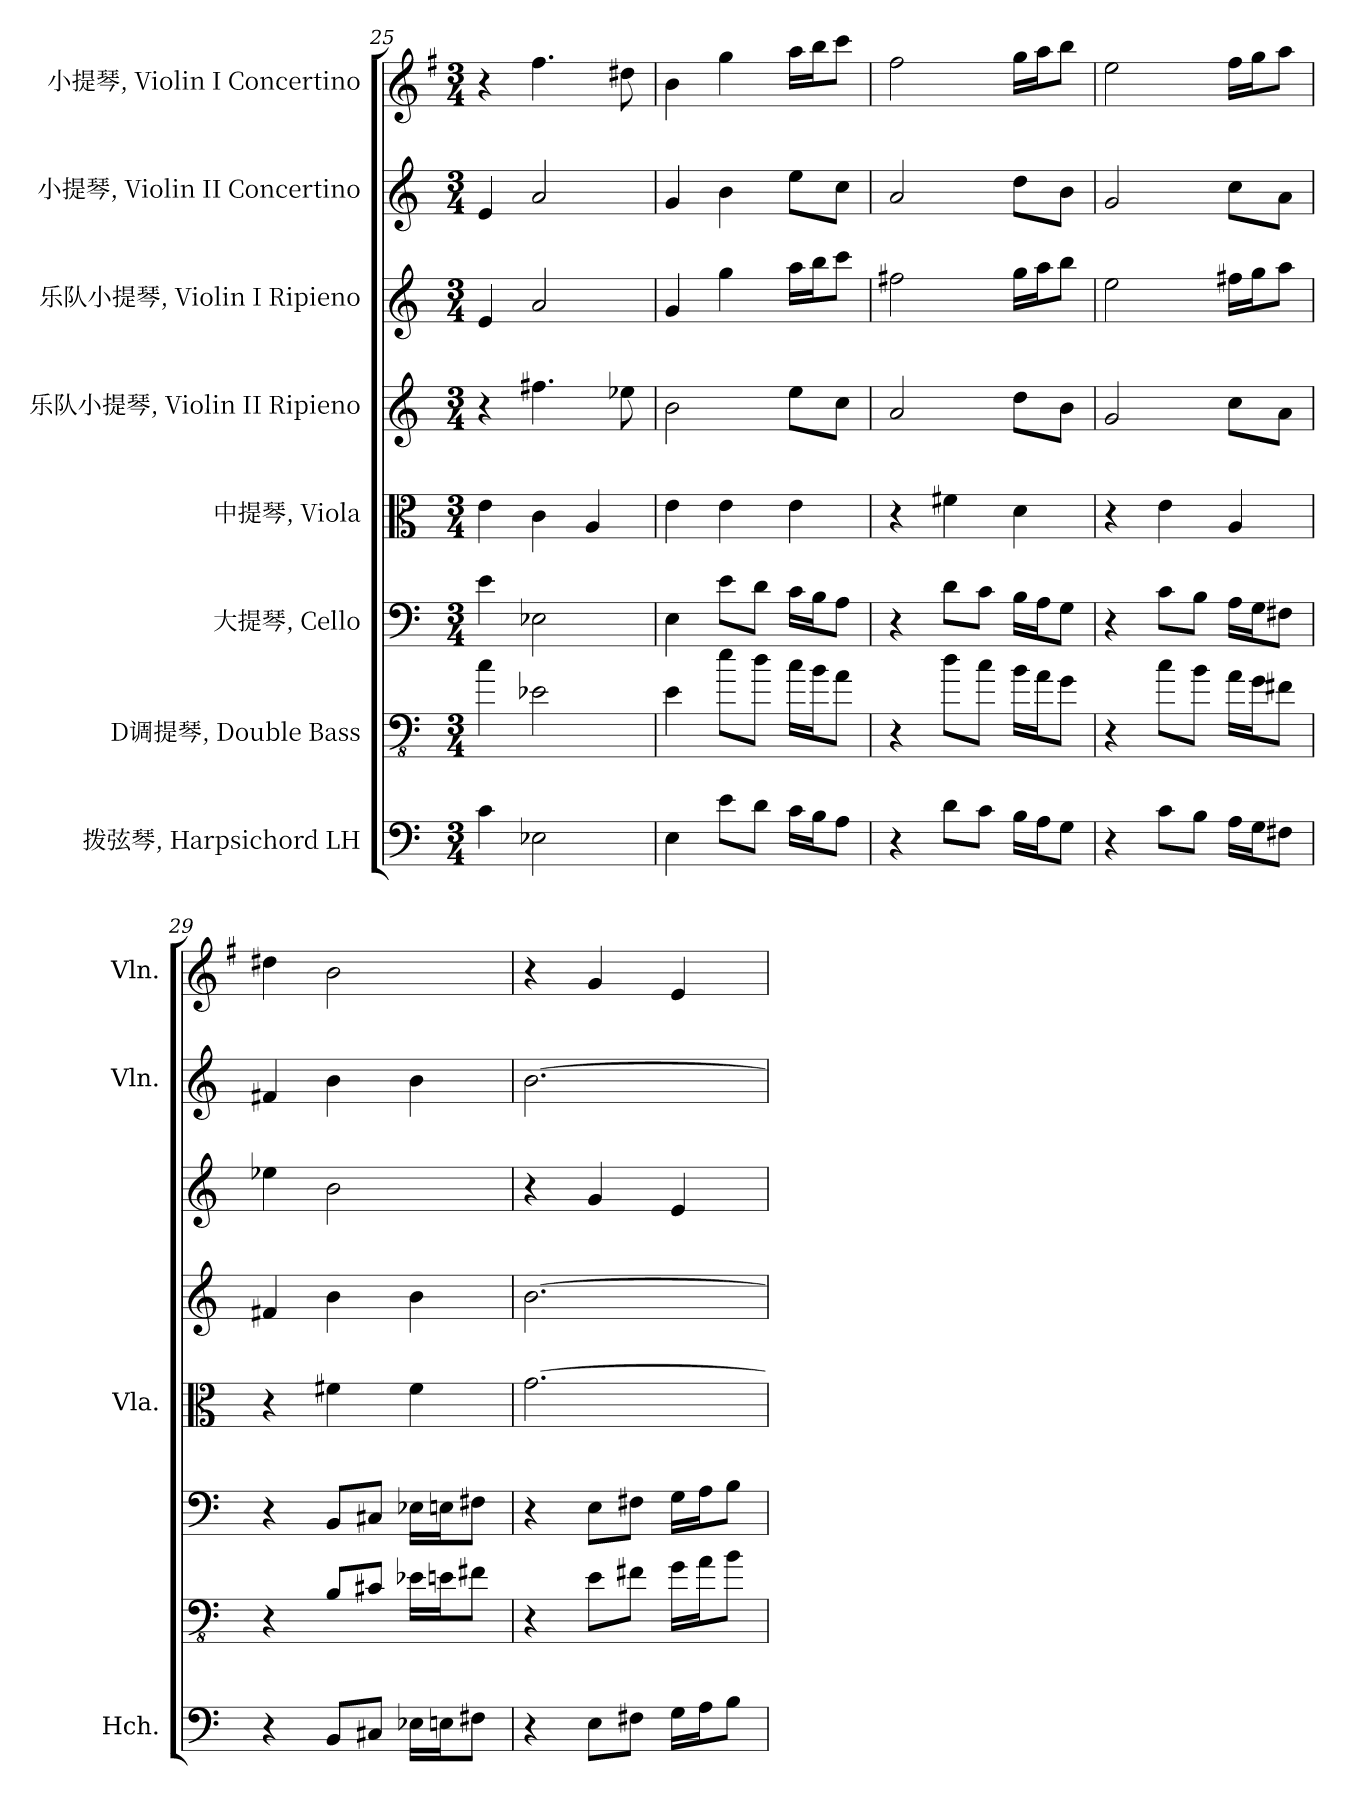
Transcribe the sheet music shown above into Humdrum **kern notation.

**kern	**kern	**kern	**kern	**kern	**kern	**kern	**kern
*part8	*part7	*part6	*part5	*part4	*part3	*part2	*part1
*staff8	*staff7	*staff6	*staff5	*staff4	*staff3	*staff2	*staff1
*I"拨弦琴, Harpsichord LH	*I"D调提琴, Double Bass	*I"大提琴, Cello	*I"中提琴, Viola	*I"乐队小提琴, Violin II Ripieno	*I"乐队小提琴, Violin I Ripieno	*I"小提琴, Violin II Concertino	*I"小提琴, Violin I Concertino
*I'Hch.	*	*	*I'Vla.	*	*	*I'Vln.	*I'Vln.
*clefF4	*clefFv4	*clefF4	*clefC3	*clefG2	*clefG2	*clefG2	*clefG2
*	*ITrd7c12	*	*	*	*	*	*
*k[]	*k[]	*k[]	*k[]	*k[]	*k[]	*k[]	*k[f#]
*M3/4	*M3/4	*M3/4	*M3/4	*M3/4	*M3/4	*M3/4	*M3/4
=25	=25	=25	=25	=25	=25	=25	=25
4c\	4C\	4e\	4e\	4r	4e/	4e/	4r
2E-X\	2EE-X\	2E-X\	4c\	4.ff#X\	2a/	2a/	4.ff#\
.	.	.	4A/	.	.	.	.
.	.	.	.	8ee-X\	.	.	8dd#X\
=26	=26	=26	=26	=26	=26	=26	=26
4E\	4EE\	4E\	4e\	2b\	4g/	4g/	4b\
8e\L	8E\L	8e\L	4e\	.	4gg\	4b\	4gg\
8d\J	8D\J	8d\J	.	.	.	.	.
16c\LL	16C\LL	16c\LL	4e\	8ee\L	16aa\LL	8ee\L	16aa\LL
16B\J	16BB\J	16B\J	.	.	16bb\J	.	16bb\J
8A\J	8AA\J	8A\J	.	8cc\J	8ccc\J	8cc\J	8ccc\J
!!LO:PB:g=z
=27	=27	=27	=27	=27	=27	=27	=27
4r	4r	4r	4r	2a/	2ff#X\	2a/	2ff#\
8d\L	8D\L	8d\L	4f#X\	.	.	.	.
8c\J	8C\J	8c\J	.	.	.	.	.
16B\LL	16BB\LL	16B\LL	4d\	8dd\L	16gg\LL	8dd\L	16gg\LL
16A\J	16AA\J	16A\J	.	.	16aa\J	.	16aa\J
8G\J	8GG\J	8G\J	.	8b\J	8bb\J	8b\J	8bb\J
=28	=28	=28	=28	=28	=28	=28	=28
4r	4r	4r	4r	2g/	2ee\	2g/	2ee\
8c\L	8C\L	8c\L	4e\	.	.	.	.
8B\J	8BB\J	8B\J	.	.	.	.	.
16A\LL	16AA\LL	16A\LL	4A/	8cc\L	16ff#X\LL	8cc\L	16ff#\LL
16G\J	16GG\J	16G\J	.	.	16gg\J	.	16gg\J
8F#X\J	8FF#X\J	8F#X\J	.	8a\J	8aa\J	8a\J	8aa\J
=29	=29	=29	=29	=29	=29	=29	=29
4r	4r	4r	4r	4f#X/	4ee-X\	4f#X/	4dd#X\
8BB/L	8BBB/L	8BB/L	4f#X\	4b\	2b\	4b\	2b\
8C#X/J	8CC#X/J	8C#X/J	.	.	.	.	.
16E-X\LL	16EE-X\LL	16E-X\LL	4f#\	4b\	.	4b\	.
16En\J	16EEn\J	16En\J	.	.	.	.	.
8F#X\J	8FF#X\J	8F#X\J	.	.	.	.	.
=30	=30	=30	=30	=30	=30	=30	=30
4r	4r	4r	[2.g\	[2.b\	4r	[2.b\	4r
8E\L	8EE\L	8E\L	.	.	4g/	.	4g/
8F#X\J	8FF#X\J	8F#X\J	.	.	.	.	.
16G\LL	16GG\LL	16G\LL	.	.	4e/	.	4e/
16A\J	16AA\J	16A\J	.	.	.	.	.
8B\J	8BB\J	8B\J	.	.	.	.	.
=	=	=	=	=	=	=	=
*-	*-	*-	*-	*-	*-	*-	*-
